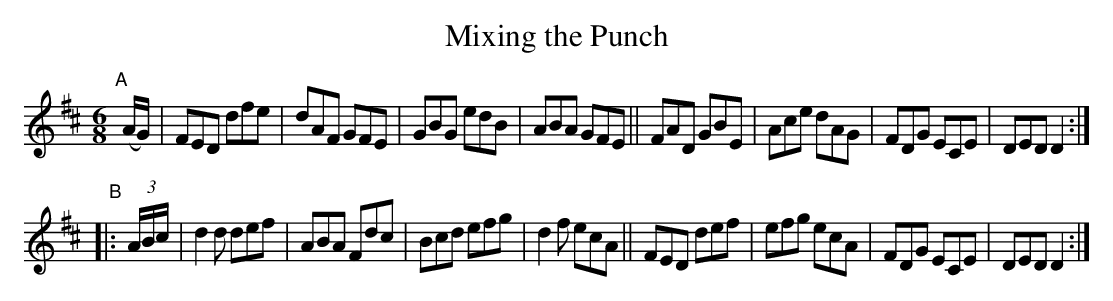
X:1
T: Mixing the Punch
M: 6/8
L: 1/8
K: D
"^A"[|]  (A/G/) |\
FED dfe | dAF GFE | GBG edB | ABA GFE ||\
FAD GBE | Ace dAG | FDG ECE | DED D2 :|
"^B"|: (3A/B/c/ |\
d2d def | ABA Fdc | Bcd efg | d2f ecA ||\
FED def | efg ecA | FDG ECE | DED D2 :|
